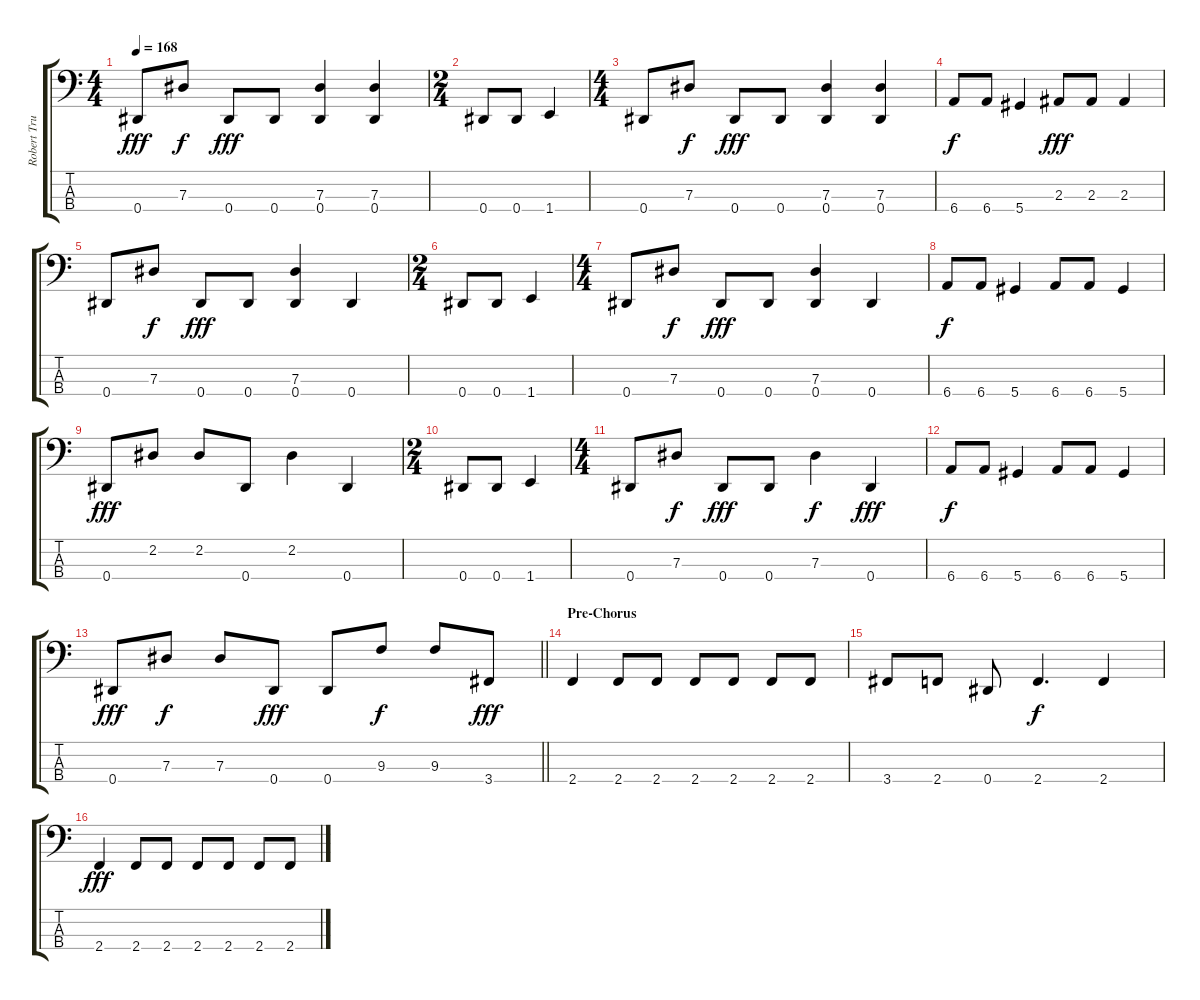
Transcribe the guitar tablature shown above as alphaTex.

\track ("Robert Trujillo" "Robert Tru") {instrument electricbassfinger}
\staff {score tabs}
\tuning (Gb2 Db2 Ab1 Eb1) {hide}
\ts (4 4)
\tempo 168
\clef f4
\ks c
0.4.8{dy fff} 7.3.8{dy f} 0.4.8{dy fff} 0.4.8 (7.3 0.4).4 (7.3 0.4).4 |
\ts (2 4)
0.4.8 0.4.8 1.4.4 |
\ts (4 4)
0.4.8 7.3.8{dy f} 0.4.8{dy fff} 0.4.8 (7.3 0.4).4 (7.3 0.4).4 |
6.4.8{dy f} 6.4.8 5.4.4 2.3.8{dy fff} 2.3.8 2.3.4 |
0.4.8 7.3.8{dy f} 0.4.8{dy fff} 0.4.8 (7.3 0.4).4 0.4.4 |
\ts (2 4)
0.4.8 0.4.8 1.4.4 |
\ts (4 4)
0.4.8 7.3.8{dy f} 0.4.8{dy fff} 0.4.8 (7.3 0.4).4 0.4.4 |
6.4.8{dy f} 6.4.8 5.4.4 6.4.8 6.4.8 5.4.4 |
0.4.8{dy fff} 2.2.8 2.2.8 0.4.8 2.2.4 0.4.4 |
\ts (2 4)
0.4.8 0.4.8 1.4.4 |
\ts (4 4)
0.4.8 7.3.8{dy f} 0.4.8{dy fff} 0.4.8 7.3.4{dy f} 0.4.4{dy fff} |
6.4.8{dy f} 6.4.8 5.4.4 6.4.8 6.4.8 5.4.4 |
\barLineRight lightlight
0.4.8{dy fff} 7.3.8{dy f} 7.3.8 0.4.8{dy fff} 0.4.8 9.3.8{dy f} 9.3.8 3.4.8{dy fff} |
\section ("" "Pre-Chorus")
2.4.4 2.4.8 2.4.8 2.4.8 2.4.8 2.4.8 2.4.8 |
3.4.8 2.4.8 0.4.8 2.4.4{d dy f} 2.4.4 |
2.4.4{dy fff} 2.4.8 2.4.8 2.4.8 2.4.8 2.4.8 2.4.8
